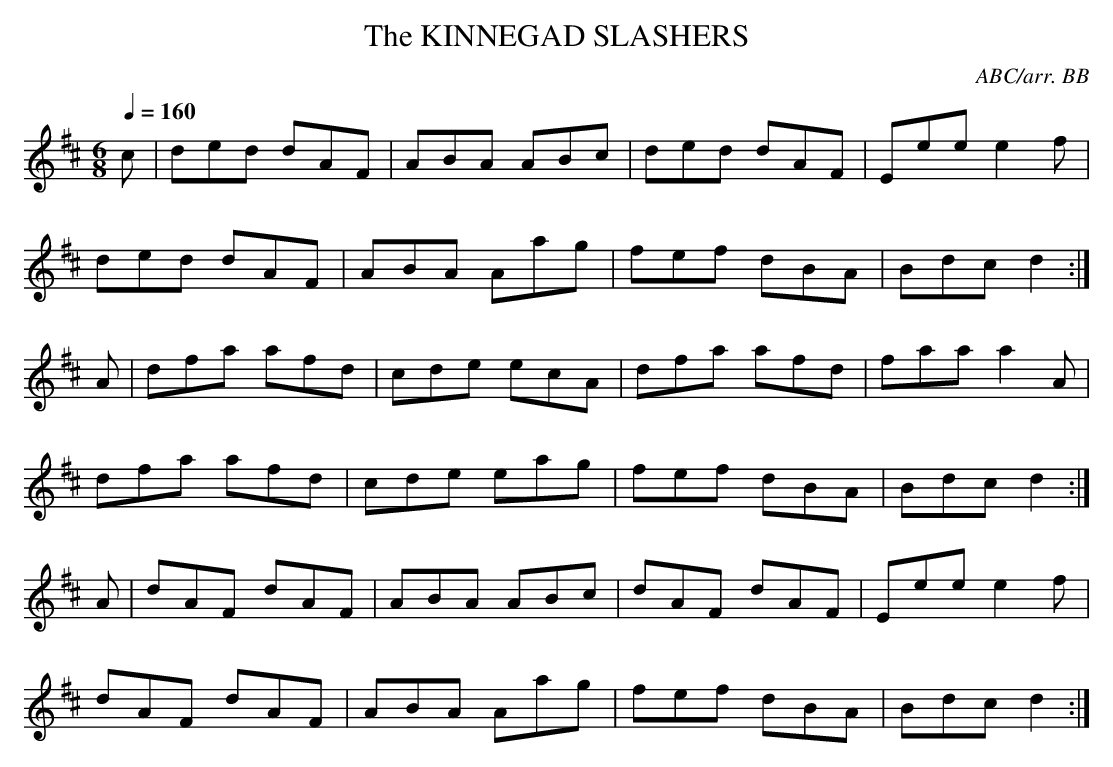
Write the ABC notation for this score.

X:1
T:KINNEGAD SLASHERS, The
C:ABC/arr. BB
Y:"moderately quick"
Q:1/4=160
L:1/8
M:6/8
K:D
c|ded dAF|ABA ABc|ded dAF|Eee e2f|
ded dAF|ABA Aag|fef dBA|Bdc d2 :|
A|dfa afd|cde ecA|dfa afd|faa a2A|
dfa afd|cde eag|fef dBA|Bdc d2 :|
A|dAF dAF|ABA ABc|dAF dAF|Eee e2f|
dAF dAF|ABA Aag|fef dBA|Bdc d2 :|
